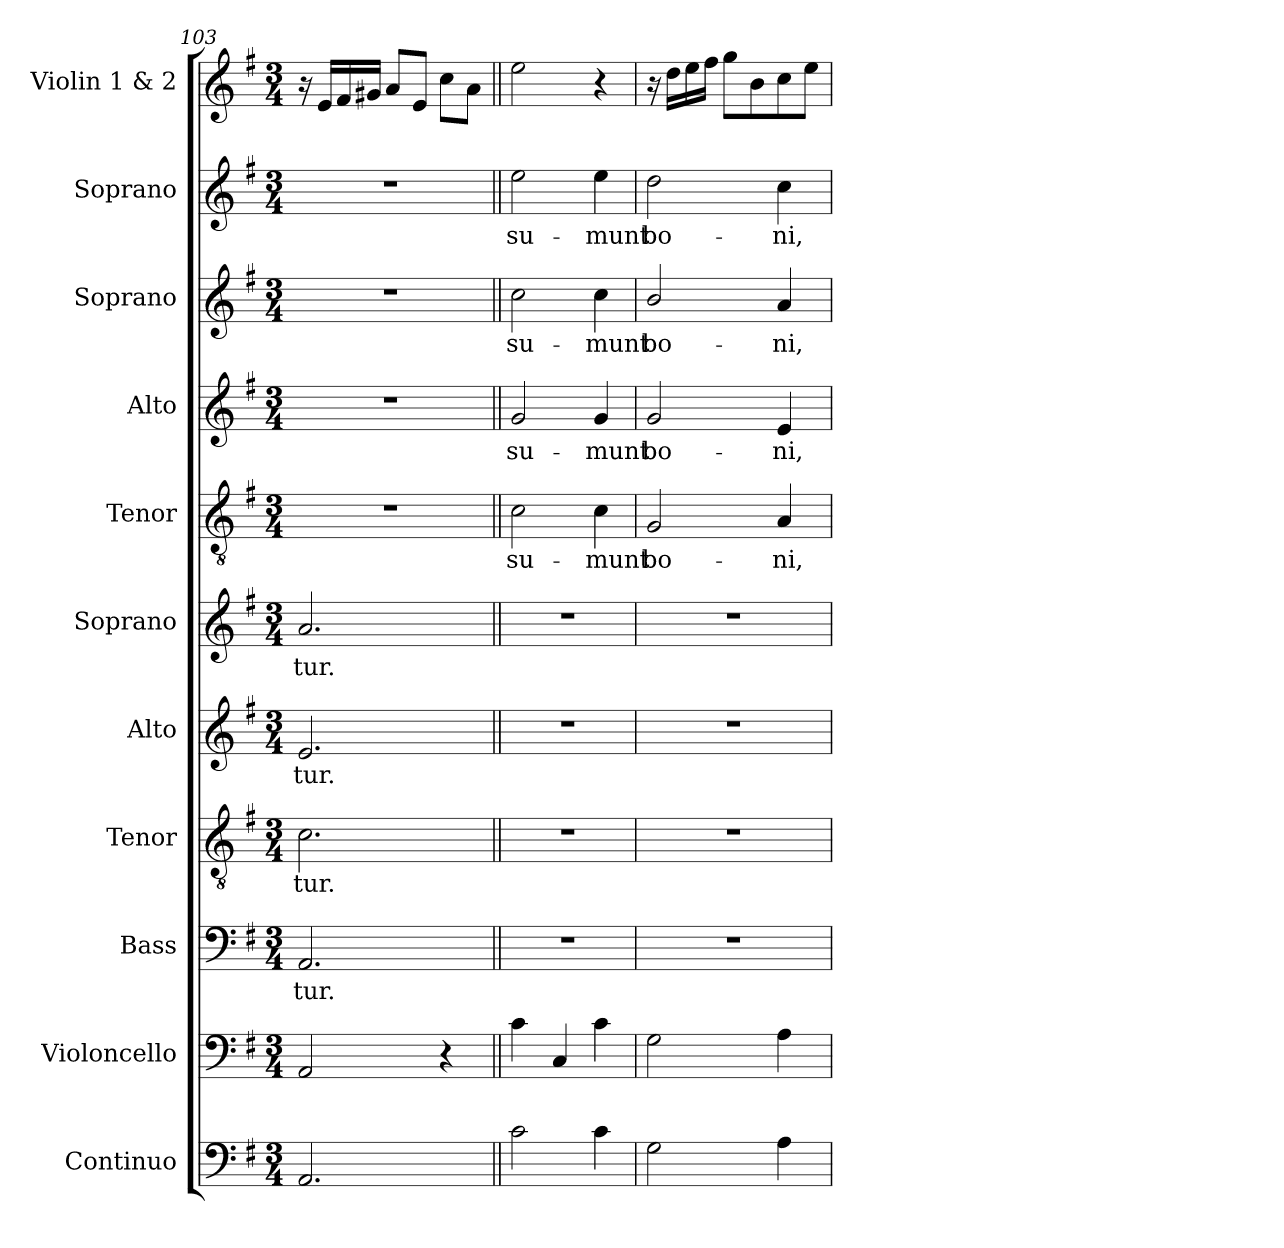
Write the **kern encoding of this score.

**kern	**kern	**kern	**text	**kern	**text	**kern	**text	**kern	**text	**kern	**text	**kern	**text	**kern	**text	**kern	**text	**kern
*part11	*part10	*part9	*part9	*part8	*part8	*part7	*part7	*part6	*part6	*part5	*part5	*part4	*part4	*part3	*part3	*part2	*part2	*part1
*staff11	*staff10	*staff9	*staff9	*staff8	*staff8	*staff7	*staff7	*staff6	*staff6	*staff5	*staff5	*staff4	*staff4	*staff3	*staff3	*staff2	*staff2	*staff1
*I"Continuo	*I"Violoncello	*I"Bass	*	*I"Tenor	*	*I"Alto	*	*I"Soprano	*	*I"Tenor	*	*I"Alto	*	*I"Soprano	*	*I"Soprano	*	*I"Violin 1 & 2
*I'Cont.	*I'Vc.	*I'B.	*	*I'T.	*	*I'A.	*	*I'S.	*	*I'T.	*	*I'A.	*	*I'S.	*	*I'S.	*	*I'Vln. 1/2
*clefF4	*clefF4	*clefF4	*	*clefGv2	*	*clefG2	*	*clefG2	*	*clefGv2	*	*clefG2	*	*clefG2	*	*clefG2	*	*clefG2
*	*	*	*	*ITrd7c12	*	*	*	*	*	*ITrd7c12	*	*	*	*	*	*	*	*
*k[f#]	*k[f#]	*k[f#]	*	*k[f#]	*	*k[f#]	*	*k[f#]	*	*k[f#]	*	*k[f#]	*	*k[f#]	*	*k[f#]	*	*k[f#]
*G:	*G:	*G:	*	*G:	*	*G:	*	*G:	*	*G:	*	*G:	*	*G:	*	*G:	*	*G:
*M3/4	*M3/4	*M3/4	*	*M3/4	*	*M3/4	*	*M3/4	*	*M3/4	*	*M3/4	*	*M3/4	*	*M3/4	*	*M3/4
=103	=103	=103	=103	=103	=103	=103	=103	=103	=103	=103	=103	=103	=103	=103	=103	=103	=103	=103
!	!	!	!LO:LY:b:color=#000000	!	!	!	!	!	!	!	!	!	!	!	!	!	!	!
!	!	!	!	!	!LO:LY:b:color=#000000	!	!	!	!	!	!	!	!	!	!	!	!	!
!	!	!	!	!	!	!	!LO:LY:b:color=#000000	!	!	!	!	!	!	!	!	!	!	!
!	!	!	!	!	!	!	!	!	!LO:LY:b:color=#000000	!LO:N:vis=1	!	!LO:N:vis=1	!	!LO:N:vis=1	!	!LO:N:vis=1	!	!
2.AAi/	2AAi/	2.AAi/	tur.	2.Ci\	tur.	2.ei/	tur.	2.ai/	tur.	2.r	.	2.r	.	2.r	.	2.r	.	16r
.	.	.	.	.	.	.	.	.	.	.	.	.	.	.	.	.	.	16ei/LL
.	.	.	.	.	.	.	.	.	.	.	.	.	.	.	.	.	.	16f#i/
.	.	.	.	.	.	.	.	.	.	.	.	.	.	.	.	.	.	16g#Xi/JJ
.	.	.	.	.	.	.	.	.	.	.	.	.	.	.	.	.	.	8ai/L
.	.	.	.	.	.	.	.	.	.	.	.	.	.	.	.	.	.	8ei/J
.	4r	.	.	.	.	.	.	.	.	.	.	.	.	.	.	.	.	8cci\L
.	.	.	.	.	.	.	.	.	.	.	.	.	.	.	.	.	.	8ai\J
!!LO:PB:g=z
=104||	=104||	=104||	=104||	=104||	=104||	=104||	=104||	=104||	=104||	=104||	=104||	=104||	=104||	=104||	=104||	=104||	=104||	=104||
!	!	!LO:N:vis=1	!	!LO:N:vis=1	!	!LO:N:vis=1	!	!LO:N:vis=1	!	!	!	!	!	!	!	!	!	!
!	!	!	!	!	!	!	!	!	!	!	!LO:LY:b:color=#000000	!	!	!	!	!	!	!
!	!	!	!	!	!	!	!	!	!	!	!	!	!LO:LY:b:color=#000000	!	!	!	!	!
!	!	!	!	!	!	!	!	!	!	!	!	!	!	!	!LO:LY:b:color=#000000	!	!	!
!	!	!	!	!	!	!	!	!	!	!	!	!	!	!	!	!	!LO:LY:b:color=#000000	!
2ci\	4ci\	2.r	.	2.r	.	2.r	.	2.r	.	2Ci\	su-	2gi/	su-	2cci\	su-	2eei\	su-	2eei\
.	4Ci/	.	.	.	.	.	.	.	.	.	.	.	.	.	.	.	.	.
!	!	!	!	!	!	!	!	!	!	!	!LO:LY:b:color=#000000	!	!	!	!	!	!	!
!	!	!	!	!	!	!	!	!	!	!	!	!	!LO:LY:b:color=#000000	!	!	!	!	!
!	!	!	!	!	!	!	!	!	!	!	!	!	!	!	!LO:LY:b:color=#000000	!	!	!
!	!	!	!	!	!	!	!	!	!	!	!	!	!	!	!	!	!LO:LY:b:color=#000000	!
4ci\	4ci\	.	.	.	.	.	.	.	.	4Ci\	-munt	4gi/	-munt	4cci\	-munt	4eei\	-munt	4r
=105	=105	=105	=105	=105	=105	=105	=105	=105	=105	=105	=105	=105	=105	=105	=105	=105	=105	=105
!	!	!LO:N:vis=1	!	!LO:N:vis=1	!	!LO:N:vis=1	!	!LO:N:vis=1	!	!	!	!	!	!	!	!	!	!
!	!	!	!	!	!	!	!	!	!	!	!LO:LY:b:color=#000000	!	!	!	!	!	!	!
!	!	!	!	!	!	!	!	!	!	!	!	!	!LO:LY:b:color=#000000	!	!	!	!	!
!	!	!	!	!	!	!	!	!	!	!	!	!	!	!	!LO:LY:b:color=#000000	!	!	!
!	!	!	!	!	!	!	!	!	!	!	!	!	!	!	!	!	!LO:LY:b:color=#000000	!
2Gi\	2Gi\	2.r	.	2.r	.	2.r	.	2.r	.	2GGi/	bo-	2gi/	bo-	2bi/	bo-	2ddi\	bo-	16r
.	.	.	.	.	.	.	.	.	.	.	.	.	.	.	.	.	.	16ddi\LL
.	.	.	.	.	.	.	.	.	.	.	.	.	.	.	.	.	.	16eei\
.	.	.	.	.	.	.	.	.	.	.	.	.	.	.	.	.	.	16ff#i\JJ
.	.	.	.	.	.	.	.	.	.	.	.	.	.	.	.	.	.	8ggi\L
.	.	.	.	.	.	.	.	.	.	.	.	.	.	.	.	.	.	8bi\
!	!	!	!	!	!	!	!	!	!	!	!LO:LY:b:color=#000000	!	!	!	!	!	!	!
!	!	!	!	!	!	!	!	!	!	!	!	!	!LO:LY:b:color=#000000	!	!	!	!	!
!	!	!	!	!	!	!	!	!	!	!	!	!	!	!	!LO:LY:b:color=#000000	!	!	!
!	!	!	!	!	!	!	!	!	!	!	!	!	!	!	!	!	!LO:LY:b:color=#000000	!
4Ai\	4Ai\	.	.	.	.	.	.	.	.	4AAi/	-ni,	4ei/	-ni,	4ai/	-ni,	4cci\	-ni,	8cci\
.	.	.	.	.	.	.	.	.	.	.	.	.	.	.	.	.	.	8eei\J
=	=	=	=	=	=	=	=	=	=	=	=	=	=	=	=	=	=	=
*-	*-	*-	*-	*-	*-	*-	*-	*-	*-	*-	*-	*-	*-	*-	*-	*-	*-	*-
